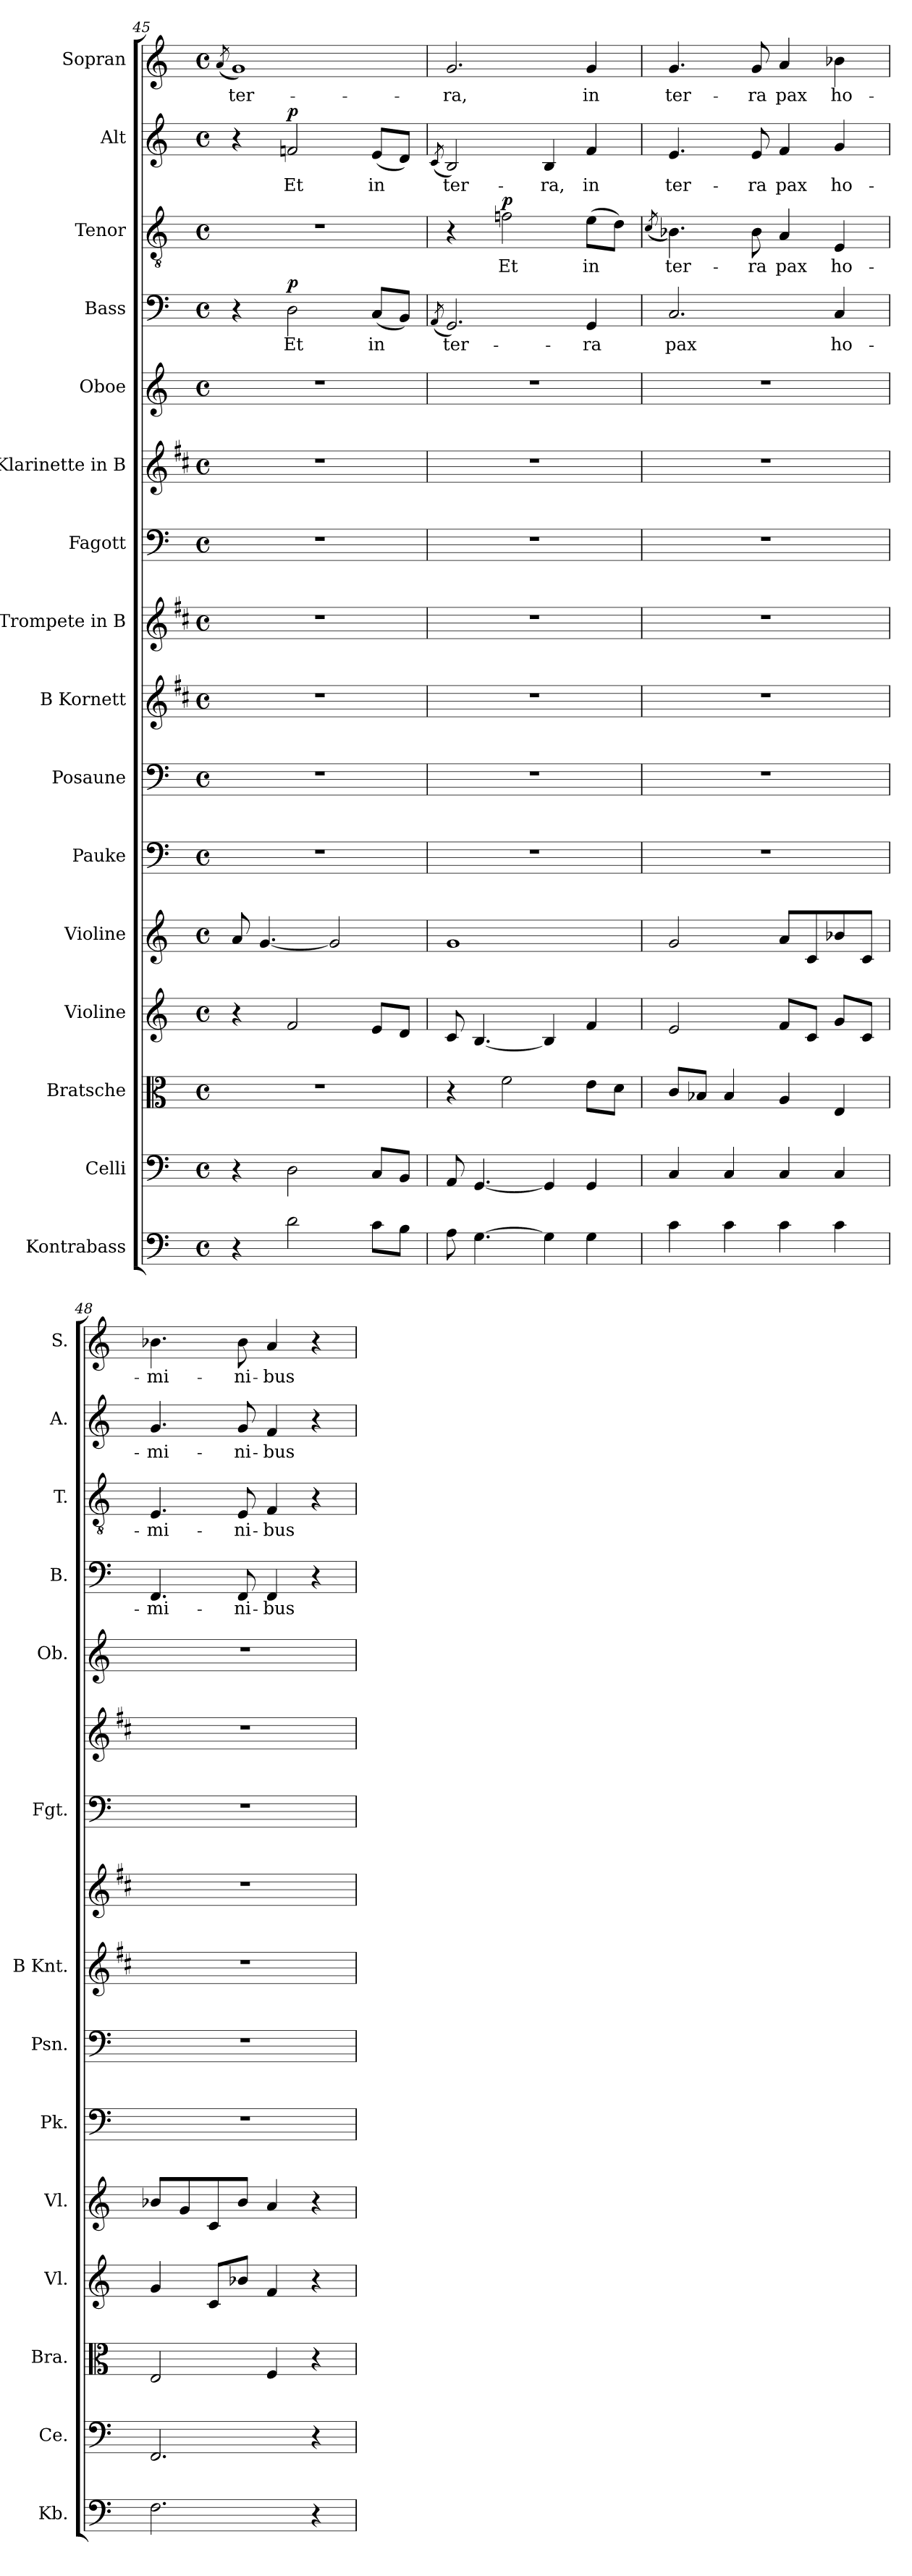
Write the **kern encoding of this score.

**kern	**kern	**kern	**kern	**kern	**kern	**kern	**kern	**kern	**kern	**kern	**kern	**kern	**text	**dynam	**kern	**text	**dynam	**kern	**text	**dynam	**kern	**text
*part16	*part15	*part14	*part13	*part12	*part11	*part10	*part9	*part8	*part7	*part6	*part5	*part4	*part4	*part4	*part3	*part3	*part3	*part2	*part2	*part2	*part1	*part1
*staff16	*staff15	*staff14	*staff13	*staff12	*staff11	*staff10	*staff9	*staff8	*staff7	*staff6	*staff5	*staff4	*staff4	*staff4	*staff3	*staff3	*staff3	*staff2	*staff2	*staff2	*staff1	*staff1
*I"Kontrabass	*I"Celli	*I"Bratsche	*I"Violine	*I"Violine	*I"Pauke	*I"Posaune	*I"B Kornett	*I"Trompete in B	*I"Fagott	*I"Klarinette in B	*I"Oboe	*I"Bass	*	*	*I"Tenor	*	*	*I"Alt	*	*	*I"Sopran	*
*I'Kb.	*I'Ce.	*I'Bra.	*I'Vl.	*I'Vl.	*I'Pk.	*I'Psn.	*I'B Knt.	*	*I'Fgt.	*	*I'Ob.	*I'B.	*	*	*I'T.	*	*	*I'A.	*	*	*I'S.	*
*clefF4	*clefF4	*clefC3	*clefG2	*clefG2	*clefF4	*clefF4	*clefG2	*clefG2	*clefF4	*clefG2	*clefG2	*clefF4	*	*	*clefGv2	*	*	*clefG2	*	*	*clefG2	*
*ITrd7c12	*	*	*	*	*	*	*ITrd1c2	*ITrd1c2	*	*ITrd1c2	*	*	*	*	*	*	*	*	*	*	*	*
*k[]	*k[]	*k[]	*k[]	*k[]	*k[]	*k[]	*k[]	*k[]	*k[]	*k[]	*k[]	*k[]	*	*	*k[]	*	*	*k[]	*	*	*k[]	*
*M4/4	*M4/4	*M4/4	*M4/4	*M4/4	*M4/4	*M4/4	*M4/4	*M4/4	*M4/4	*M4/4	*M4/4	*M4/4	*	*	*M4/4	*	*	*M4/4	*	*	*M4/4	*
*met(c)	*met(c)	*met(c)	*met(c)	*met(c)	*met(c)	*met(c)	*met(c)	*met(c)	*met(c)	*met(c)	*met(c)	*met(c)	*	*	*met(c)	*	*	*met(c)	*	*	*met(c)	*
=45	=45	=45	=45	=45	=45	=45	=45	=45	=45	=45	=45	=45	=45	=45	=45	=45	=45	=45	=45	=45	=45	=45
.	.	.	.	.	.	.	.	.	.	.	.	.	.	.	.	.	.	.	.	.	(<8qa/	.
!	!	!	!	!	!	!	!	!	!	!	!	!	!	!	!	!	!	!	!	!	!	!LO:LY:b
4r	4r	1r	4r	8a/	1r	1r	1r	1r	1r	1r	1r	4r	.	.	1r	.	.	4r	.	.	1g)	ter-
.	.	.	.	[4.g/	.	.	.	.	.	.	.	.	.	.	.	.	.	.	.	.	.	.
!	!	!	!	!	!	!	!	!	!	!	!	!	!LO:LY:b	!LO:DY:a	!	!	!	!	!LO:LY:b	!LO:DY:a	!	!
2D\	2D\	.	2f/	.	.	.	.	.	.	.	.	2D\	Et	p	.	.	.	2fn/	Et	p	.	.
.	.	.	.	2g/]	.	.	.	.	.	.	.	.	.	.	.	.	.	.	.	.	.	.
!	!	!	!	!	!	!	!	!	!	!	!	!	!LO:LY:b	!	!	!	!	!	!LO:LY:b	!	!	!
8C\L	8C/L	.	8e/L	.	.	.	.	.	.	.	.	(<8C/L	in	.	.	.	.	(<8e/L	in	.	.	.
8BB\J	8BB/J	.	8d/J	.	.	.	.	.	.	.	.	8BB/J)	.	.	.	.	.	8d/J)	.	.	.	.
=46	=46	=46	=46	=46	=46	=46	=46	=46	=46	=46	=46	=46	=46	=46	=46	=46	=46	=46	=46	=46	=46	=46
.	.	.	.	.	.	.	.	.	.	.	.	(<8qAA/	.	.	.	.	.	(<8qc/	.	.	.	.
!	!	!	!	!	!	!	!	!	!	!	!	!	!LO:LY:b	!	!	!	!	!	!LO:LY:b	!	!	!LO:LY:b
8AA\	8AA/	4r	8c/	1g	1r	1r	1r	1r	1r	1r	1r	2.GG/)	ter-	.	4r	.	.	2B/)	ter-	.	2.g/	-ra,
[4.GG\	[4.GG/	.	[4.B/	.	.	.	.	.	.	.	.	.	.	.	.	.	.	.	.	.	.	.
!	!	!	!	!	!	!	!	!	!	!	!	!	!	!	!	!LO:LY:b	!LO:DY:a	!	!	!	!	!
.	.	2f\	.	.	.	.	.	.	.	.	.	.	.	.	2fn\	Et	p	.	.	.	.	.
!	!	!	!	!	!	!	!	!	!	!	!	!	!	!	!	!	!	!	!LO:LY:b	!	!	!
4GG\]	4GG/]	.	4B/]	.	.	.	.	.	.	.	.	.	.	.	.	.	.	4B/	-ra,	.	.	.
!	!	!	!	!	!	!	!	!	!	!	!	!	!LO:LY:b	!	!	!LO:LY:b	!	!	!LO:LY:b	!	!	!LO:LY:b
4GG\	4GG/	8e\L	4f/	.	.	.	.	.	.	.	.	4GG/	-ra	.	(>8e\L	in	.	4f/	in	.	4g/	in
.	.	8d\J	.	.	.	.	.	.	.	.	.	.	.	.	8d\J)	.	.	.	.	.	.	.
=47	=47	=47	=47	=47	=47	=47	=47	=47	=47	=47	=47	=47	=47	=47	=47	=47	=47	=47	=47	=47	=47	=47
.	.	.	.	.	.	.	.	.	.	.	.	.	.	.	(<8qc/	.	.	.	.	.	.	.
!	!	!	!	!	!	!	!	!	!	!	!	!	!LO:LY:b	!	!	!LO:LY:b	!	!	!LO:LY:b	!	!	!LO:LY:b
4C\	4C/	8c/L	2e/	2g/	1r	1r	1r	1r	1r	1r	1r	2.C/	pax	.	4.B-X\)	ter-	.	4.e/	ter-	.	4.g/	ter-
.	.	8B-X/J	.	.	.	.	.	.	.	.	.	.	.	.	.	.	.	.	.	.	.	.
4C\	4C/	4B-/	.	.	.	.	.	.	.	.	.	.	.	.	.	.	.	.	.	.	.	.
!	!	!	!	!	!	!	!	!	!	!	!	!	!	!	!	!LO:LY:b	!	!	!LO:LY:b	!	!	!LO:LY:b
.	.	.	.	.	.	.	.	.	.	.	.	.	.	.	8B-\	-ra	.	8e/	-ra	.	8g/	-ra
!	!	!	!	!	!	!	!	!	!	!	!	!	!	!	!	!LO:LY:b	!	!	!LO:LY:b	!	!	!LO:LY:b
4C\	4C/	4A/	8f/L	8a/L	.	.	.	.	.	.	.	.	.	.	4A/	pax	.	4f/	pax	.	4a/	pax
.	.	.	8c/J	8c/	.	.	.	.	.	.	.	.	.	.	.	.	.	.	.	.	.	.
!	!	!	!	!	!	!	!	!	!	!	!	!	!LO:LY:b	!	!	!LO:LY:b	!	!	!LO:LY:b	!	!	!LO:LY:b
4C\	4C/	4E/	8g/L	8b-X/	.	.	.	.	.	.	.	4C/	ho-	.	4E/	ho-	.	4g/	ho-	.	4b-X\	ho-
.	.	.	8c/J	8c/J	.	.	.	.	.	.	.	.	.	.	.	.	.	.	.	.	.	.
=48	=48	=48	=48	=48	=48	=48	=48	=48	=48	=48	=48	=48	=48	=48	=48	=48	=48	=48	=48	=48	=48	=48
!	!	!	!	!	!	!	!	!	!	!	!	!	!LO:LY:b	!	!	!LO:LY:b	!	!	!LO:LY:b	!	!	!LO:LY:b
2.FF\	2.FF/	2E/	4g/	8b-X/L	1r	1r	1r	1r	1r	1r	1r	4.FF/	-mi-	.	4.E/	-mi-	.	4.g/	-mi-	.	4.b-X\	-mi-
.	.	.	.	8g/	.	.	.	.	.	.	.	.	.	.	.	.	.	.	.	.	.	.
.	.	.	8c/L	8c/	.	.	.	.	.	.	.	.	.	.	.	.	.	.	.	.	.	.
!	!	!	!	!	!	!	!	!	!	!	!	!	!LO:LY:b	!	!	!LO:LY:b	!	!	!LO:LY:b	!	!	!LO:LY:b
.	.	.	8b-X/J	8b-/J	.	.	.	.	.	.	.	8FF/	-ni-	.	8E/	-ni-	.	8g/	-ni-	.	8b-\	-ni-
!	!	!	!	!	!	!	!	!	!	!	!	!	!LO:LY:b	!	!	!LO:LY:b	!	!	!LO:LY:b	!	!	!LO:LY:b
.	.	4F/	4f/	4a/	.	.	.	.	.	.	.	4FF/	-bus	.	4F/	-bus	.	4f/	-bus	.	4a/	-bus
4r	4r	4r	4r	4r	.	.	.	.	.	.	.	4r	.	.	4r	.	.	4r	.	.	4r	.
=	=	=	=	=	=	=	=	=	=	=	=	=	=	=	=	=	=	=	=	=	=	=
*-	*-	*-	*-	*-	*-	*-	*-	*-	*-	*-	*-	*-	*-	*-	*-	*-	*-	*-	*-	*-	*-	*-
